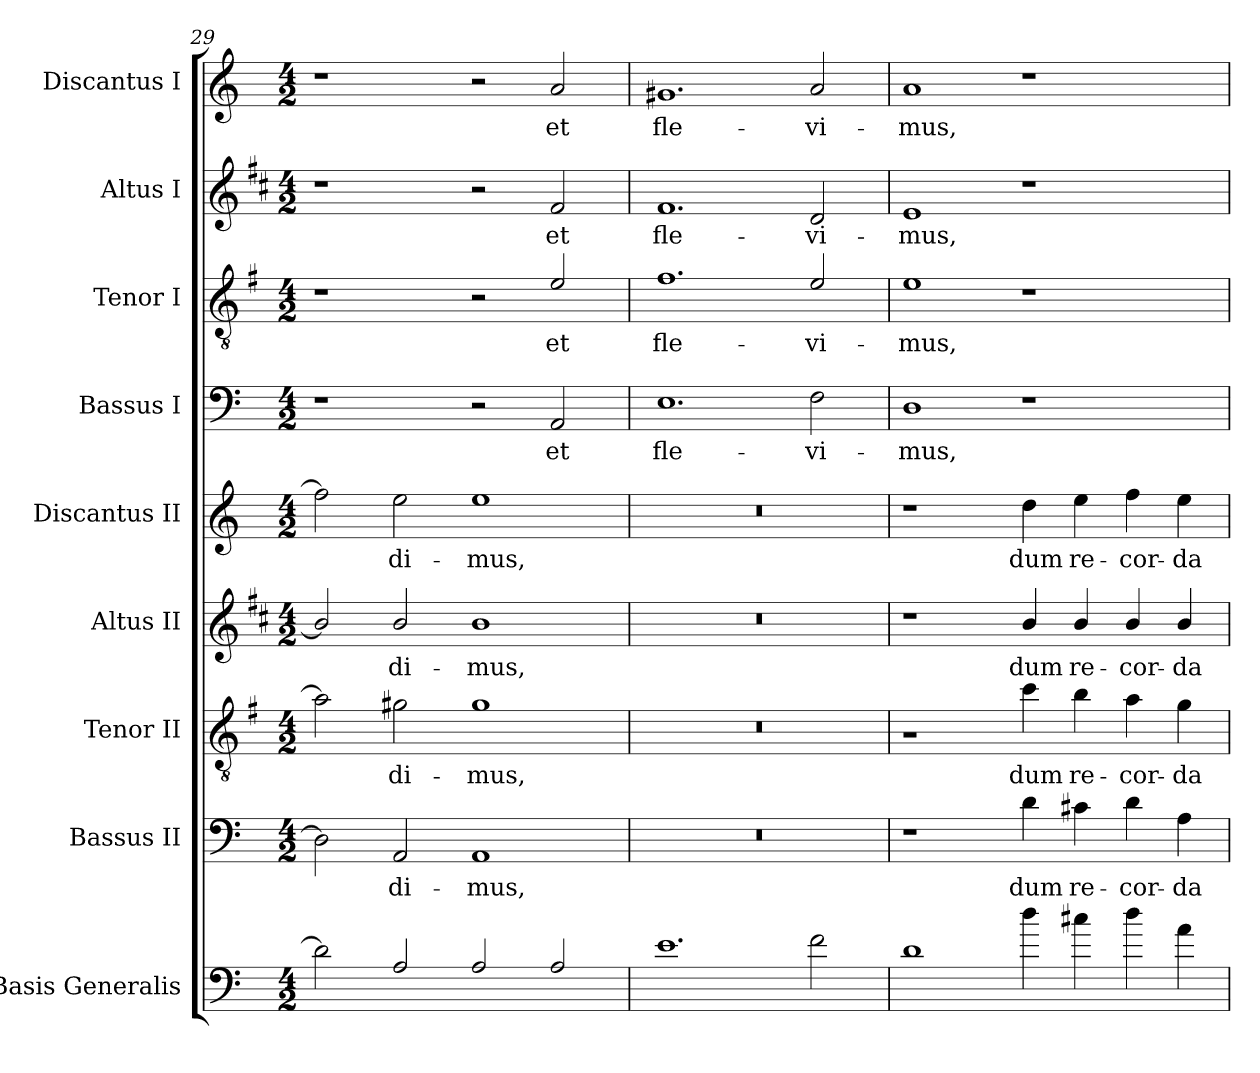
**kern	**kern	**text	**kern	**text	**kern	**text	**kern	**text	**kern	**text	**kern	**text	**kern	**text	**kern	**text
*part9	*part8	*part8	*part7	*part7	*part6	*part6	*part5	*part5	*part4	*part4	*part3	*part3	*part2	*part2	*part1	*part1
*staff9	*staff8	*staff8	*staff7	*staff7	*staff6	*staff6	*staff5	*staff5	*staff4	*staff4	*staff3	*staff3	*staff2	*staff2	*staff1	*staff1
*I"Basis Generalis	*I"Bassus II	*	*I"Tenor II	*	*I"Altus II	*	*I"Discantus II	*	*I"Bassus I	*	*I"Tenor I	*	*I"Altus I	*	*I"Discantus I	*
*I'BG	*I'B2	*	*I'T2	*	*I'A2	*	*I'D2	*	*I'B1	*	*I'T1	*	*I'A1	*	*I'D1	*
*clefF4	*clefF4	*	*clefGv2	*	*clefG2	*	*clefG2	*	*clefF4	*	*clefGv2	*	*clefG2	*	*clefG2	*
*ITrd7c12	*	*	*ITrd4c7	*	*ITrd1c2	*	*	*	*	*	*ITrd4c7	*	*ITrd1c2	*	*	*
*k[]	*k[]	*	*k[]	*	*k[]	*	*k[]	*	*k[]	*	*k[]	*	*k[]	*	*k[]	*
*C:	*C:	*	*C:	*	*C:	*	*C:	*	*C:	*	*C:	*	*C:	*	*C:	*
*M4/2	*M4/2	*	*M4/2	*	*M4/2	*	*M4/2	*	*M4/2	*	*M4/2	*	*M4/2	*	*M4/2	*
=29	=29	=29	=29	=29	=29	=29	=29	=29	=29	=29	=29	=29	=29	=29	=29	=29
2D\]	2D\]	.	2d\]	.	2a/]	.	2ff\]	.	1r	.	1r	.	1r	.	1r	.
!	!	!LO:LY:b	!	!LO:LY:b	!	!LO:LY:b	!	!LO:LY:b	!	!	!	!	!	!	!	!
2AA/	2AA/	-di-	2c#X\	-di-	2a/	-di-	2ee\	-di-	.	.	.	.	.	.	.	.
!	!	!LO:LY:b	!	!LO:LY:b	!	!LO:LY:b	!	!LO:LY:b	!	!	!	!	!	!	!	!
2AA/	1AA	-mus,	1c#	-mus,	1a	-mus,	1ee	-mus,	2r	.	2r	.	2r	.	2r	.
!	!	!	!	!	!	!	!	!	!	!LO:LY:b	!	!LO:LY:b	!	!LO:LY:b	!	!LO:LY:b
2AA/	.	.	.	.	.	.	.	.	2AA/	et	2A/	et	2e/	et	2a/	et
=30	=30	=30	=30	=30	=30	=30	=30	=30	=30	=30	=30	=30	=30	=30	=30	=30
!	!	!	!	!	!	!	!	!	!	!LO:LY:b	!	!LO:LY:b	!	!LO:LY:b	!	!LO:LY:b
1.E	0r	.	0r	.	0r	.	0r	.	1.E	fle-	1.B	fle-	1.e	fle-	1.g#X	fle-
!	!	!	!	!	!	!	!	!	!	!LO:LY:b	!	!LO:LY:b	!	!LO:LY:b	!	!LO:LY:b
2F\	.	.	.	.	.	.	.	.	2F\	-vi-	2A/	-vi-	2c/	-vi-	2a/	-vi-
=31	=31	=31	=31	=31	=31	=31	=31	=31	=31	=31	=31	=31	=31	=31	=31	=31
!	!	!	!	!	!	!	!	!	!	!LO:LY:b	!	!LO:LY:b	!	!LO:LY:b	!	!LO:LY:b
1D	1r	.	1rc	.	1r	.	1r	.	1D	-mus,	1A	-mus,	1d	-mus,	1a	-mus,
!	!	!LO:LY:b	!	!LO:LY:b	!	!LO:LY:b	!	!LO:LY:b	!	!	!	!	!	!	!	!
4d\	4d\	dum	4f\	dum	4a/	dum	4dd\	dum	1r	.	1r	.	1r	.	1r	.
!	!	!LO:LY:b	!	!LO:LY:b	!	!LO:LY:b	!	!LO:LY:b	!	!	!	!	!	!	!	!
4c#X\	4c#X\	re-	4e\	re-	4a/	re-	4ee\	re-	.	.	.	.	.	.	.	.
!	!	!LO:LY:b	!	!LO:LY:b	!	!LO:LY:b	!	!LO:LY:b	!	!	!	!	!	!	!	!
4d\	4d\	-cor-	4d\	-cor-	4a/	-cor-	4ff\	-cor-	.	.	.	.	.	.	.	.
!	!	!LO:LY:b	!	!LO:LY:b	!	!LO:LY:b	!	!LO:LY:b	!	!	!	!	!	!	!	!
4A\	4A\	-da-	4c\	-da-	4a/	-da-	4ee\	-da-	.	.	.	.	.	.	.	.
=	=	=	=	=	=	=	=	=	=	=	=	=	=	=	=	=
*-	*-	*-	*-	*-	*-	*-	*-	*-	*-	*-	*-	*-	*-	*-	*-	*-
